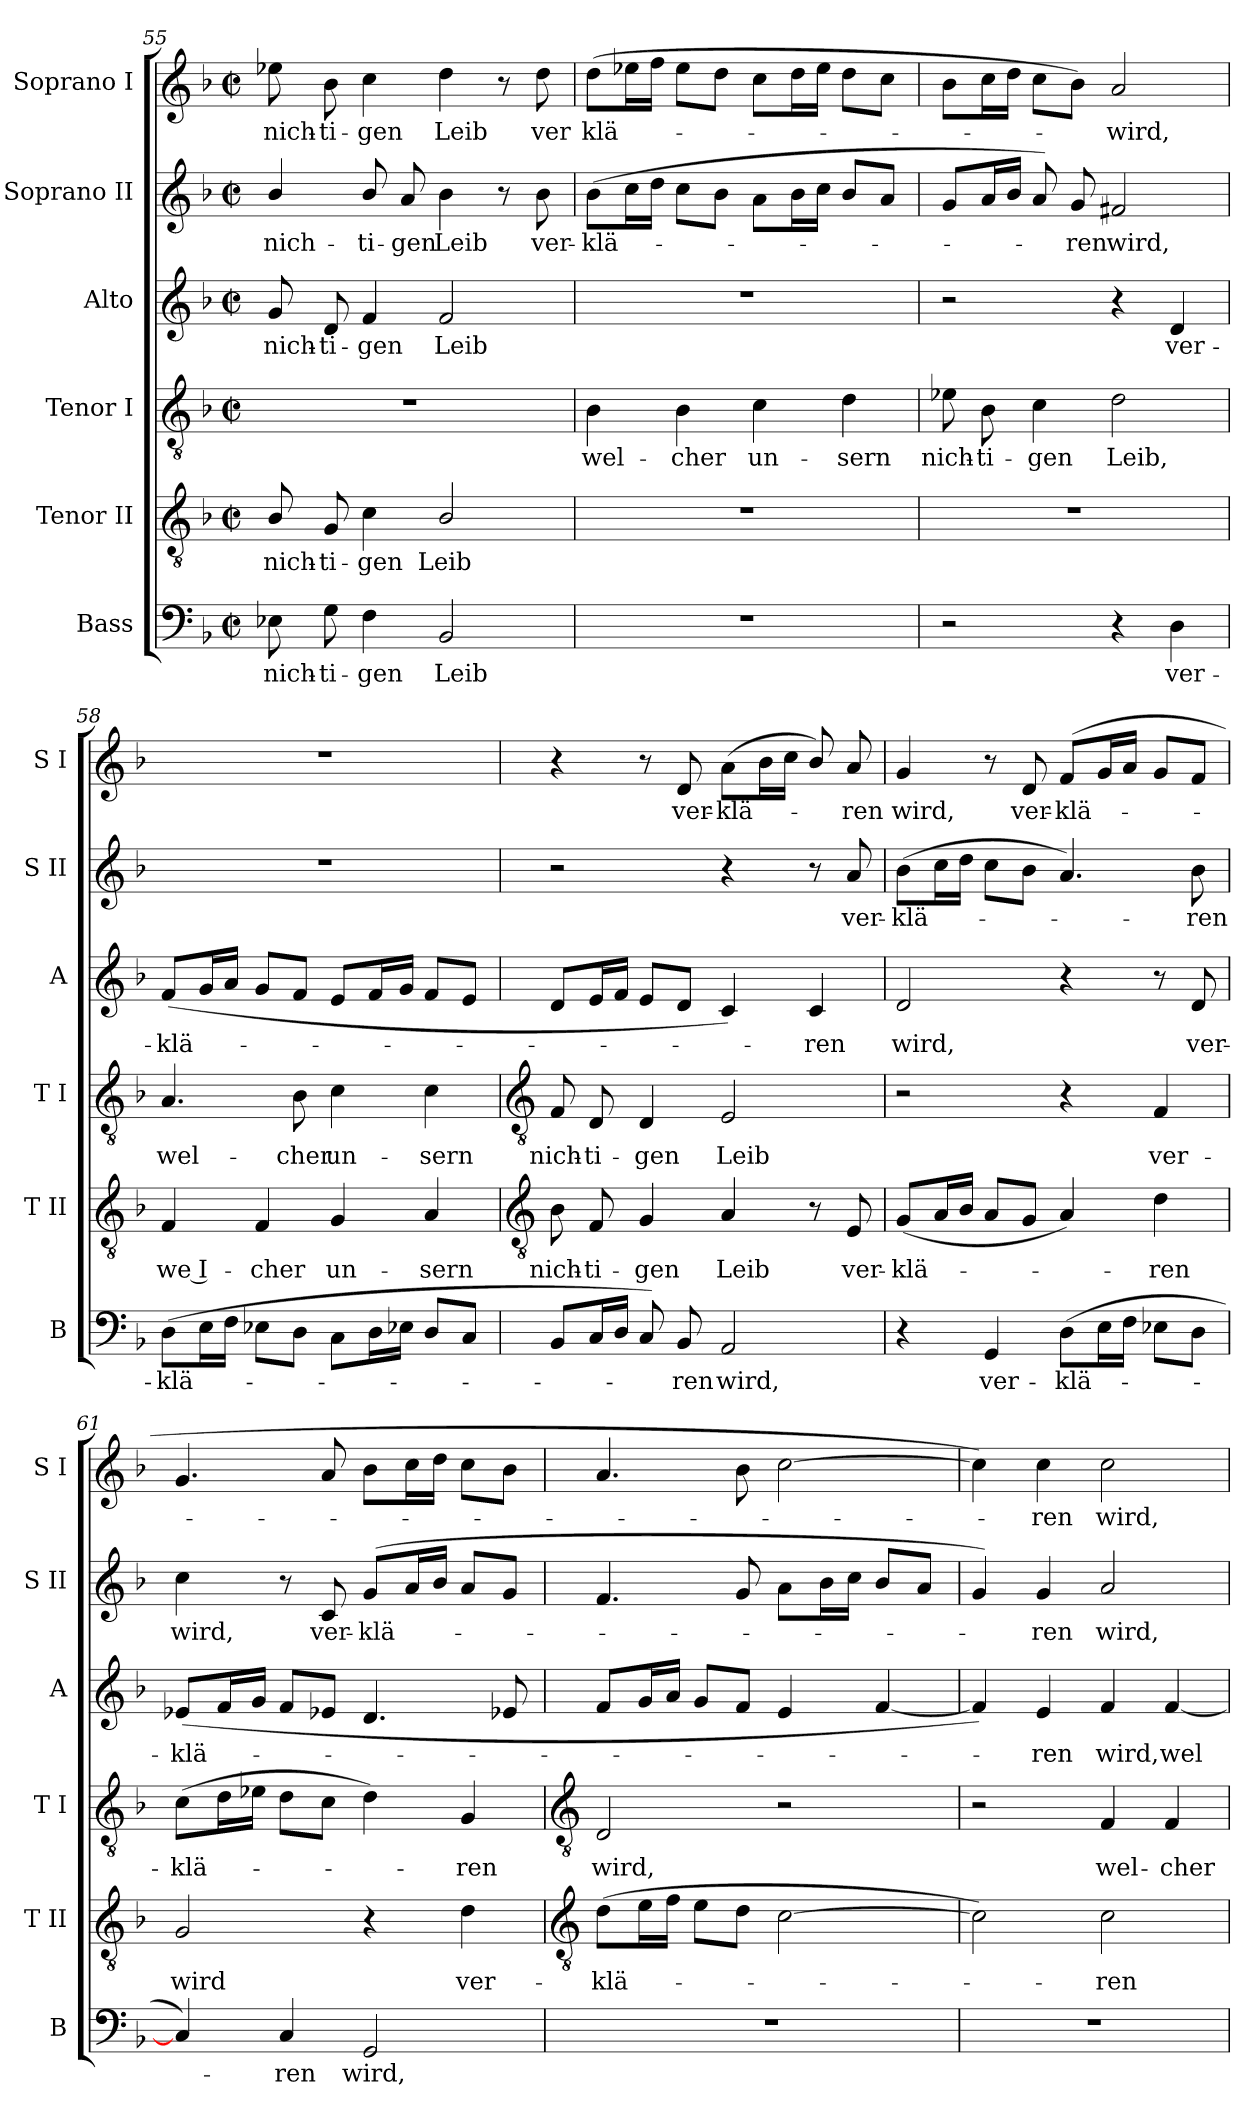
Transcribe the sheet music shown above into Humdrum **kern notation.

**kern	**text	**kern	**text	**kern	**text	**kern	**text	**kern	**text	**kern	**text
*part6	*part6	*part5	*part5	*part4	*part4	*part3	*part3	*part2	*part2	*part1	*part1
*staff6	*staff6	*staff5	*staff5	*staff4	*staff4	*staff3	*staff3	*staff2	*staff2	*staff1	*staff1
*I"Bass	*	*I"Tenor II	*	*I"Tenor I	*	*I"Alto	*	*I"Soprano II	*	*I"Soprano I	*
*I'B	*	*I'T II	*	*I'T I	*	*I'A	*	*I'S II	*	*I'S I	*
!!LO:LB:g=z
*clefF4	*	*clefGv2	*	*clefGv2	*	*clefG2	*	*clefG2	*	*clefG2	*
*k[b-]	*	*k[b-]	*	*k[b-]	*	*k[b-]	*	*k[b-]	*	*k[b-]	*
*F:	*	*F:	*	*F:	*	*F:	*	*F:	*	*F:	*
*M2/2	*	*M2/2	*	*M2/2	*	*M2/2	*	*M2/2	*	*M2/2	*
*met(c|)	*	*met(c|)	*	*met(c|)	*	*met(c|)	*	*met(c|)	*	*met(c|)	*
=55	=55	=55	=55	=55	=55	=55	=55	=55	=55	=55	=55
!	!LO:LY:b	!	!LO:LY:b	!	!	!	!LO:LY:b	!	!LO:LY:b	!	!LO:LY:b
8E-X	nich-	8B-/	nich-	1r	.	8g	nich-	4b-/	nich-	8ee-X	nich-
!	!LO:LY:b	!	!LO:LY:b	!	!	!	!LO:LY:b	!	!	!	!LO:LY:b
8G	-ti-	8G	-ti-	.	.	8d	-ti-	.	.	8b-	-ti-
!	!LO:LY:b	!	!LO:LY:b	!	!	!	!LO:LY:b	!	!LO:LY:b	!	!LO:LY:b
4F	-gen	4c	-gen	.	.	4f	-gen	8b-/	-ti-	4cc	-gen
!	!	!	!	!	!	!	!	!	!LO:LY:b	!	!
.	.	.	.	.	.	.	.	8a	-gen	.	.
!	!LO:LY:b	!	!LO:LY:b	!	!	!	!LO:LY:b	!	!LO:LY:b	!	!LO:LY:b
2BB-	Leib	2B-/	Leib	.	.	2f	Leib	4b-	Leib	4dd	Leib
.	.	.	.	.	.	.	.	8r	.	8r	.
!	!	!	!	!	!	!	!	!	!LO:LY:b	!	!LO:LY:b
.	.	.	.	.	.	.	.	8b-	ver-	8dd	ver
=56	=56	=56	=56	=56	=56	=56	=56	=56	=56	=56	=56
!	!	!	!	!	!LO:LY:b	!	!	!	!LO:LY:b	!	!LO:LY:b
1r	.	1r	.	4B-	wel-	1r	.	(<8b-L	-klä-	(>8ddL	klä-
.	.	.	.	.	.	.	.	16ccL	.	16ee-XL	.
.	.	.	.	.	.	.	.	16ddJJ	.	16ffJJ	.
!	!	!	!	!	!LO:LY:b	!	!	!	!	!	!
.	.	.	.	4B-	-cher	.	.	8ccL	.	8ee-L	.
.	.	.	.	.	.	.	.	8b-J	.	8ddJ	.
!	!	!	!	!	!LO:LY:b	!	!	!	!	!	!
.	.	.	.	4c	un-	.	.	8aL	.	8ccL	.
.	.	.	.	.	.	.	.	16b-L	.	16ddL	.
.	.	.	.	.	.	.	.	16ccJJ	.	16ee-JJ	.
!	!	!	!	!	!LO:LY:b	!	!	!	!	!	!
.	.	.	.	4d	-sern	.	.	8b-L	.	8ddL	.
.	.	.	.	.	.	.	.	8aJ	.	8ccJ	.
=57	=57	=57	=57	=57	=57	=57	=57	=57	=57	=57	=57
!	!	!	!	!	!LO:LY:b	!	!	!	!	!	!
2r	.	1r	.	8e-X	nich-	2r	.	8gL	.	8b-L	.
!	!	!	!	!	!LO:LY:b	!	!	!	!	!	!
.	.	.	.	8B-	-ti-	.	.	16aL	.	16ccL	.
.	.	.	.	.	.	.	.	16b-JJ	.	16ddJJ	.
!	!	!	!	!	!LO:LY:b	!	!	!	!	!	!
.	.	.	.	4c	-gen	.	.	8a)	.	8ccL	.
!	!	!	!	!	!	!	!	!	!LO:LY:b	!	!
.	.	.	.	.	.	.	.	8g	ren	8b-J)	.
!	!	!	!	!	!LO:LY:b	!	!	!	!LO:LY:b	!	!LO:LY:b
4r	.	.	.	2d	Leib,	4r	.	2f#X	wird,	2a	wird,
!	!LO:LY:b	!	!	!	!	!	!LO:LY:b	!	!	!	!
4D	ver-	.	.	.	.	4d	ver-	.	.	.	.
=58	=58	=58	=58	=58	=58	=58	=58	=58	=58	=58	=58
!	!LO:LY:b	!	!LO:LY:b	!	!LO:LY:b	!	!LO:LY:b	!	!	!	!
(<8DL	-klä-	4F	we I-	4.A	wel-	(<8fL	-klä-	1r	.	1r	.
16EL	.	.	.	.	.	16gL	.	.	.	.	.
16FJJ	.	.	.	.	.	16aJJ	.	.	.	.	.
!	!	!	!LO:LY:b	!	!	!	!	!	!	!	!
8E-XL	.	4F	-cher	.	.	8gL	.	.	.	.	.
!	!	!	!	!	!LO:LY:b	!	!	!	!	!	!
8DJ	.	.	.	8B-	-cher	8fJ	.	.	.	.	.
!	!	!	!LO:LY:b	!	!LO:LY:b	!	!	!	!	!	!
8CL	.	4G	un-	4c	un-	8eL	.	.	.	.	.
16DL	.	.	.	.	.	16fL	.	.	.	.	.
16E-XJJ	.	.	.	.	.	16gJJ	.	.	.	.	.
!	!	!	!LO:LY:b	!	!LO:LY:b	!	!	!	!	!	!
8DL	.	4A	-sern	4c	-sern	8fL	.	.	.	.	.
8CJ	.	.	.	.	.	8eJ	.	.	.	.	.
!!LO:LB:g=z
=59	=59	=59	=59	=59	=59	=59	=59	=59	=59	=59	=59
*	*	*clefGv2	*	*clefGv2	*	*	*	*	*	*	*
!	!	!	!LO:LY:b	!	!LO:LY:b	!	!	!	!	!	!
8BB-L	.	8B-	nich-	8F	nich-	8dL	.	2r	.	4r	.
!	!	!	!LO:LY:b	!	!LO:LY:b	!	!	!	!	!	!
16CL	.	8F	-ti-	8D	-ti-	16eL	.	.	.	.	.
16DJJ	.	.	.	.	.	16fJJ	.	.	.	.	.
!	!	!	!LO:LY:b	!	!LO:LY:b	!	!	!	!	!	!
8C)	.	4G	-gen	4D	-gen	8eL	.	.	.	8r	.
!	!LO:LY:b	!	!	!	!	!	!	!	!	!	!LO:LY:b
8BB-	ren	.	.	.	.	8dJ	.	.	.	8d	ver-
!	!LO:LY:b	!	!LO:LY:b	!	!LO:LY:b	!	!	!	!	!	!LO:LY:b
2AA	wird,	4A	Leib	2E	Leib	4c)	.	4r	.	(>8aL	-klä-
.	.	.	.	.	.	.	.	.	.	16b-L	.
.	.	.	.	.	.	.	.	.	.	16ccJJ	.
!	!	!	!	!	!	!	!LO:LY:b	!	!	!	!
.	.	8r	.	.	.	4c	ren	8r	.	8b-/)	.
!	!	!	!LO:LY:b	!	!	!	!	!	!LO:LY:b	!	!LO:LY:b
.	.	8E	ver-	.	.	.	.	8a	ver-	8a	ren
=60	=60	=60	=60	=60	=60	=60	=60	=60	=60	=60	=60
!	!	!	!LO:LY:b	!	!	!	!LO:LY:b	!	!LO:LY:b	!	!LO:LY:b
4r	.	(<8GL	-klä-	2r	.	2d	wird,	(>8b-L	-klä-	4g	wird,
.	.	16AL	.	.	.	.	.	16ccL	.	.	.
.	.	16B-JJ	.	.	.	.	.	16ddJJ	.	.	.
!	!LO:LY:b	!	!	!	!	!	!	!	!	!	!
4GG	ver-	8AL	.	.	.	.	.	8ccL	.	8r	.
!	!	!	!	!	!	!	!	!	!	!	!LO:LY:b
.	.	8GJ	.	.	.	.	.	8b-J	.	8d	ver-
!	!LO:LY:b	!	!	!	!	!	!	!	!	!	!LO:LY:b
(>8DL	-klä-	4A)	.	4r	.	4r	.	4.a)	.	(>8fL	-klä-
16EL	.	.	.	.	.	.	.	.	.	16gL	.
16FJJ	.	.	.	.	.	.	.	.	.	16aJJ	.
!	!	!	!LO:LY:b	!	!LO:LY:b	!	!	!	!	!	!
8E-XL	.	4d	ren	4F	ver-	8r	.	.	.	8gL	.
!	!	!	!	!	!	!	!LO:LY:b	!	!LO:LY:b	!	!
8DJ	.	.	.	.	.	8d	ver-	8b-	ren	8fJ	.
=61	=61	=61	=61	=61	=61	=61	=61	=61	=61	=61	=61
!	!	!	!LO:LY:b	!	!LO:LY:b	!	!LO:LY:b	!	!LO:LY:b	!	!
4C])	.	2G	wird	(>8cL	-klä-	(<8e-XL	-klä-	4cc	wird,	4.g	.
.	.	.	.	16dL	.	16fL	.	.	.	.	.
.	.	.	.	16e-XJJ	.	16gJJ	.	.	.	.	.
!	!LO:LY:b	!	!	!	!	!	!	!	!	!	!
4C	ren	.	.	8dL	.	8fL	.	8r	.	.	.
!	!	!	!	!	!	!	!	!	!LO:LY:b	!	!
.	.	.	.	8cJ	.	8e-XJ	.	8c	ver-	8a	.
!	!LO:LY:b	!	!	!	!	!	!	!	!LO:LY:b	!	!
2GG	wird,	4r	.	4d)	.	4.d	.	(<8gL	-klä-	8b-L	.
.	.	.	.	.	.	.	.	16aL	.	16ccL	.
.	.	.	.	.	.	.	.	16b-JJ	.	16ddJJ	.
!	!	!	!LO:LY:b	!	!LO:LY:b	!	!	!	!	!	!
.	.	4d	ver-	4G	ren	.	.	8aL	.	8ccL	.
.	.	.	.	.	.	8e-X	.	8gJ	.	8b-J	.
!!LO:LB:g=z
=62	=62	=62	=62	=62	=62	=62	=62	=62	=62	=62	=62
*	*	*clefGv2	*	*clefGv2	*	*	*	*	*	*	*
!	!	!	!LO:LY:b	!	!LO:LY:b	!	!	!	!	!	!
1r	.	(>8dL	-klä-	2D	wird,	8fL	.	4.f	.	4.a	.
.	.	16eL	.	.	.	16gL	.	.	.	.	.
.	.	16fJJ	.	.	.	16aJJ	.	.	.	.	.
.	.	8eL	.	.	.	8gL	.	.	.	.	.
.	.	8dJ	.	.	.	8fJ	.	8g	.	8b-	.
.	.	[2c	.	2r	.	4e	.	8aL	.	[2cc	.
.	.	.	.	.	.	.	.	16b-L	.	.	.
.	.	.	.	.	.	.	.	16ccJJ	.	.	.
.	.	.	.	.	.	[4f	.	8b-L	.	.	.
.	.	.	.	.	.	.	.	8aJ	.	.	.
=63	=63	=63	=63	=63	=63	=63	=63	=63	=63	=63	=63
1r	.	2c])	.	2r	.	4f])	.	4g)	.	4cc])	.
!	!	!	!	!	!	!	!LO:LY:b	!	!LO:LY:b	!	!LO:LY:b
.	.	.	.	.	.	4e	-ren	4g	-ren	4cc	ren
!	!	!	!LO:LY:b	!	!LO:LY:b	!	!LO:LY:b	!	!LO:LY:b	!	!LO:LY:b
.	.	2c	ren	4F	wel-	4f	wird,	2a	wird,	2cc	wird,
!	!	!	!	!	!LO:LY:b	!	!LO:LY:b	!	!	!	!
.	.	.	.	4F	-cher	[4f	wel-	.	.	.	.
=	=	=	=	=	=	=	=	=	=	=	=
*-	*-	*-	*-	*-	*-	*-	*-	*-	*-	*-	*-
